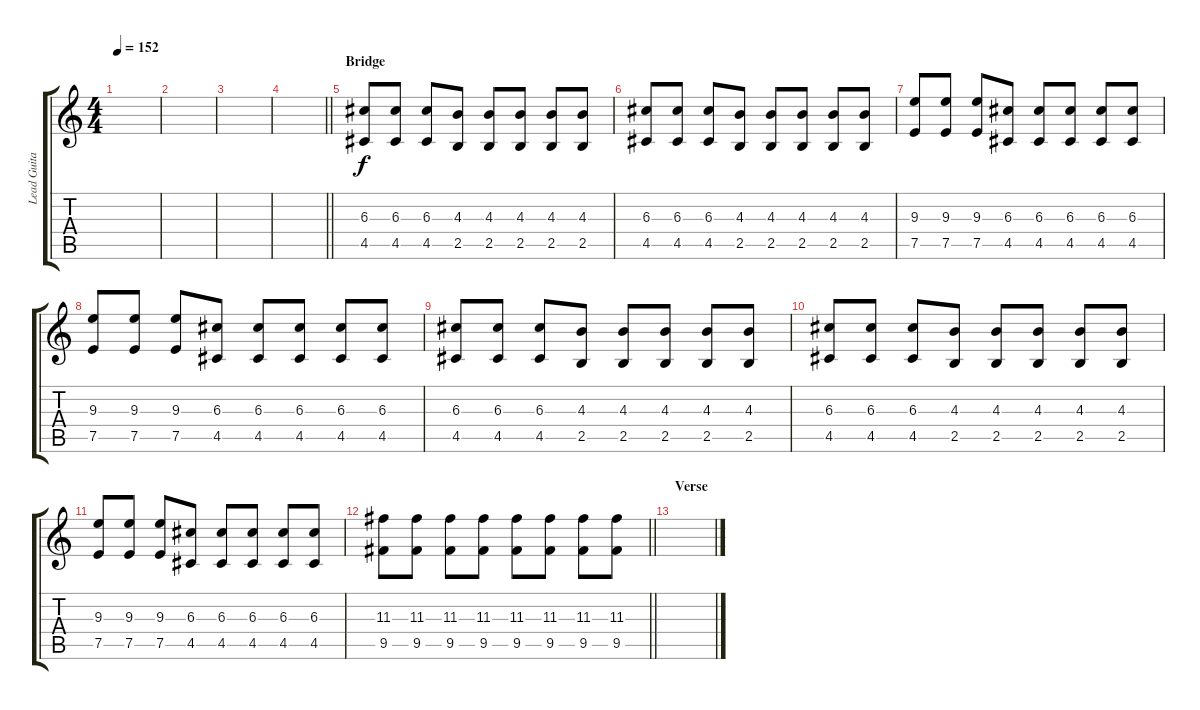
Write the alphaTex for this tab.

\track ("Lead Guitar" "Lead Guita") {instrument distortionguitar}
\staff {score tabs}
\tuning (E4 B3 G3 D3 A2 E2) {hide}
\ts (4 4)
\tempo 152
\clef g2
\ks c
|
|
|
\barLineRight lightlight
|
\section ("" "Bridge")
(6.3 4.5).8 (6.3 4.5).8 (6.3 4.5).8 (4.3 2.5).8 (4.3 2.5).8 (4.3 2.5).8 (4.3 2.5).8 (4.3 2.5).8 |
(6.3 4.5).8 (6.3 4.5).8 (6.3 4.5).8 (4.3 2.5).8 (4.3 2.5).8 (4.3 2.5).8 (4.3 2.5).8 (4.3 2.5).8 |
(9.3 7.5).8 (9.3 7.5).8 (9.3 7.5).8 (6.3 4.5).8 (6.3 4.5).8 (6.3 4.5).8 (6.3 4.5).8 (6.3 4.5).8 |
(9.3 7.5).8 (9.3 7.5).8 (9.3 7.5).8 (6.3 4.5).8 (6.3 4.5).8 (6.3 4.5).8 (6.3 4.5).8 (6.3 4.5).8 |
(6.3 4.5).8 (6.3 4.5).8 (6.3 4.5).8 (4.3 2.5).8 (4.3 2.5).8 (4.3 2.5).8 (4.3 2.5).8 (4.3 2.5).8 |
(6.3 4.5).8 (6.3 4.5).8 (6.3 4.5).8 (4.3 2.5).8 (4.3 2.5).8 (4.3 2.5).8 (4.3 2.5).8 (4.3 2.5).8 |
(9.3 7.5).8 (9.3 7.5).8 (9.3 7.5).8 (6.3 4.5).8 (6.3 4.5).8 (6.3 4.5).8 (6.3 4.5).8 (6.3 4.5).8 |
\barLineRight lightlight
(11.3 9.5).8 (11.3 9.5).8 (11.3 9.5).8 (11.3 9.5).8 (11.3 9.5).8 (11.3 9.5).8 (11.3 9.5).8 (11.3 9.5).8 |
\section ("" "Verse")
